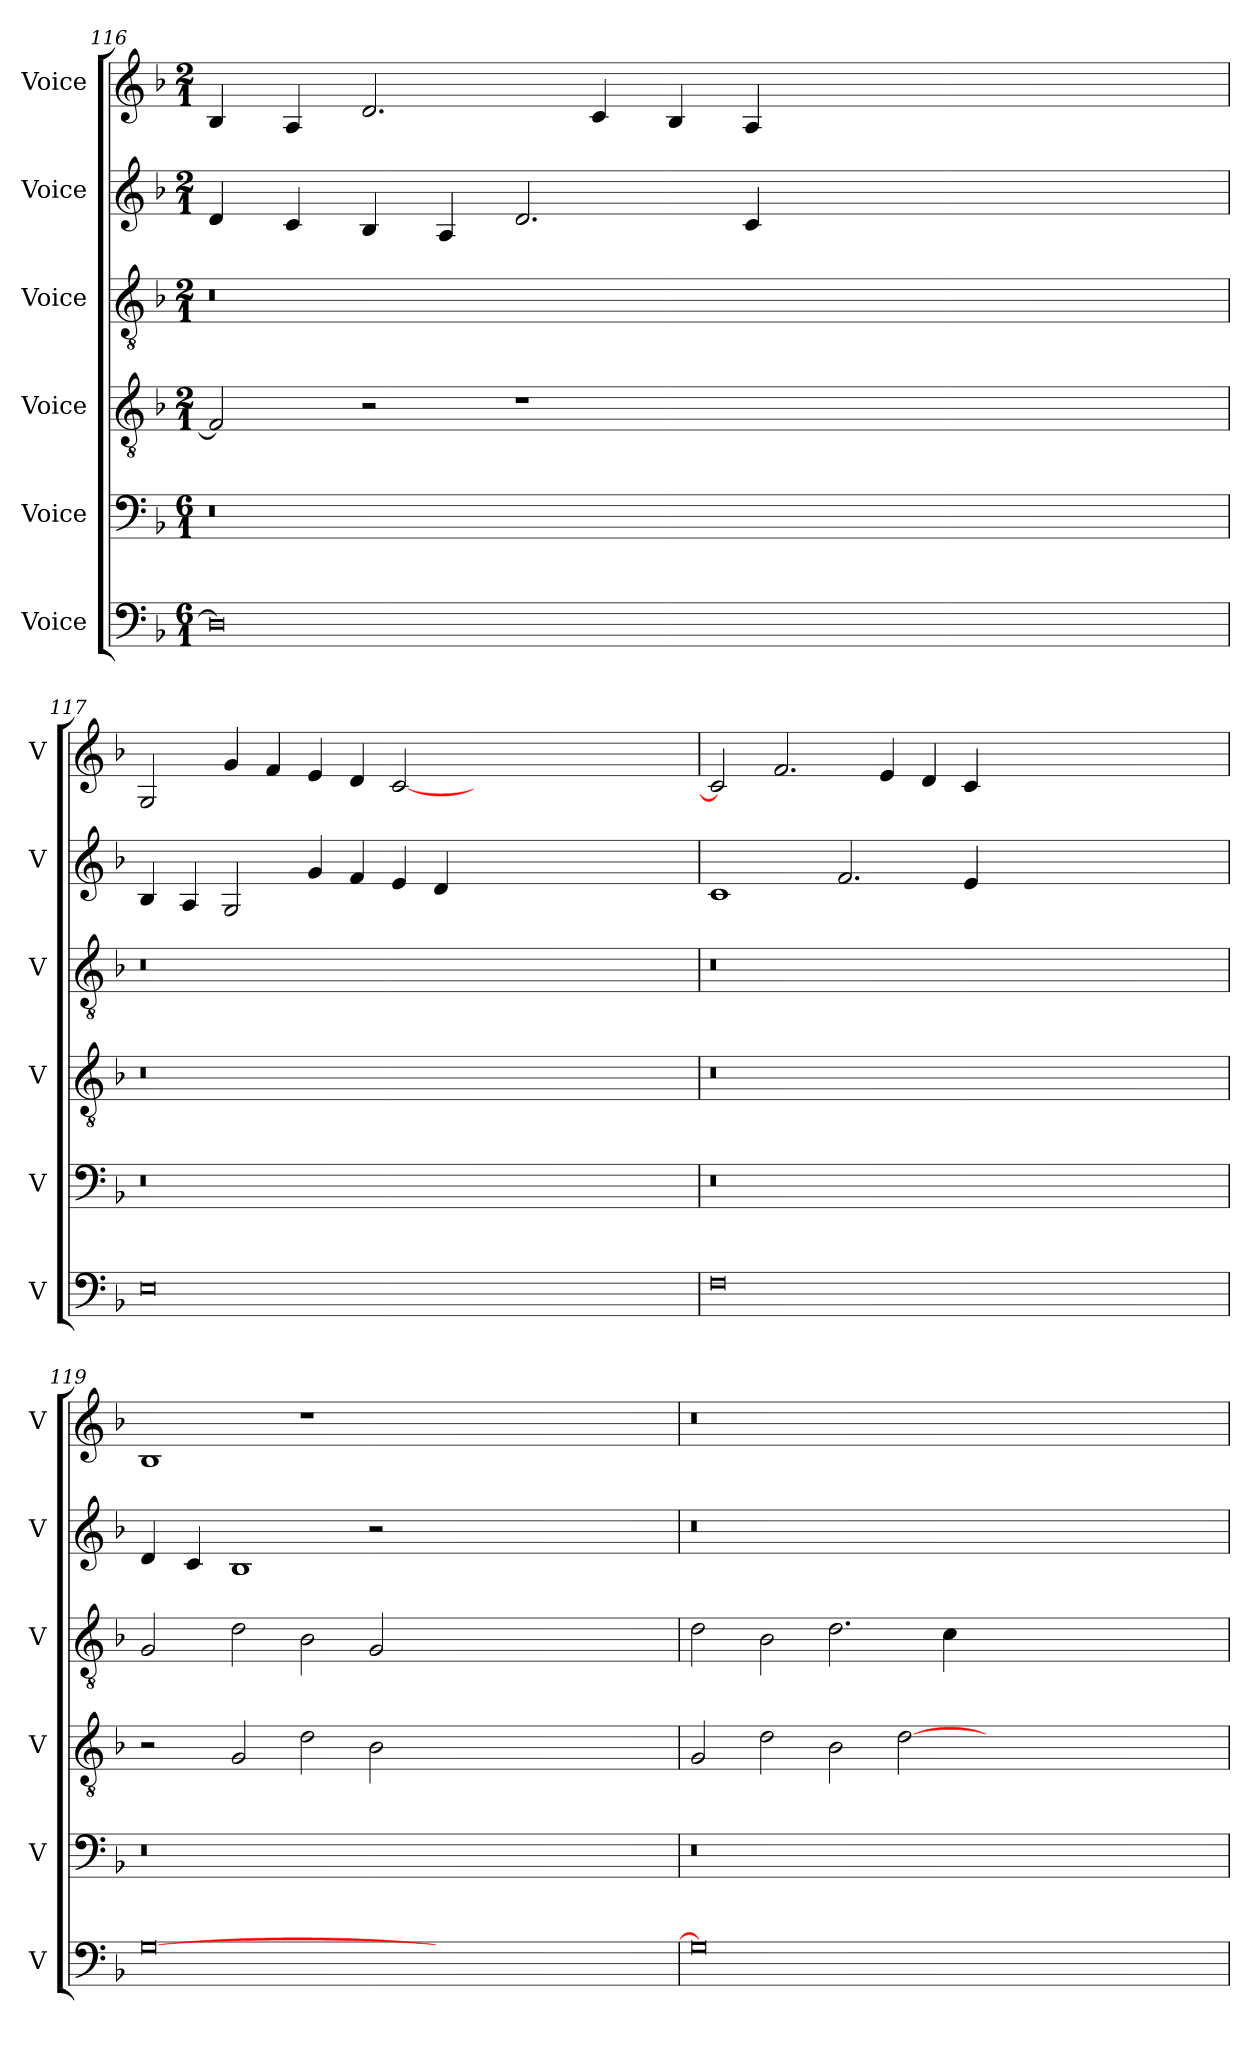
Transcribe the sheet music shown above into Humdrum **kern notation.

**kern	**kern	**kern	**kern	**kern	**kern
*part6	*part5	*part4	*part3	*part2	*part1
*staff6	*staff5	*staff4	*staff3	*staff2	*staff1
*I"Voice	*I"Voice	*I"Voice	*I"Voice	*I"Voice	*I"Voice
*I'V	*I'V	*I'V	*I'V	*I'V	*I'V
!!LO:PB:g=z
*clefF4	*clefF4	*clefGv2	*clefGv2	*clefG2	*clefG2
*k[b-]	*k[b-]	*k[b-]	*k[b-]	*k[b-]	*k[b-]
*M6/1	*M6/1	*M2/1	*M2/1	*M2/1	*M2/1
=116	=116	=116	=116	=116	=116
0D]	0r	2F/]	0r	4d/	4B-/
.	.	.	.	4c/	4A/
.	.	2r	.	4B-/	2.d/
.	.	.	.	4A/	.
.	.	1r	.	2.d/	.
.	.	.	.	.	4c/
.	.	.	.	.	4B-/
.	.	.	.	4c/	4A/
00ryy	00ryy	00ryy	00ryy	00ryy	00ryy
=117	=117	=117	=117	=117	=117
0E	0r	0r	0r	4B-/	2G/
.	.	.	.	4A/	.
.	.	.	.	2G/	4g/
.	.	.	.	.	4f/
.	.	.	.	4g/	4e/
.	.	.	.	4f/	4d/
.	.	.	.	4e/	[2c/
.	.	.	.	4d/	.
00ryy	00ryy	00ryy	00ryy	00ryy	00ryy
!!LO:LB:g=z
=118	=118	=118	=118	=118	=118
0F	0r	0r	0r	1c	2c/]
.	.	.	.	.	2.f/
.	.	.	.	2.f/	.
.	.	.	.	.	4e/
.	.	.	.	.	4d/
.	.	.	.	4e/	4c/
00ryy	00ryy	00ryy	00ryy	00ryy	00ryy
=119	=119	=119	=119	=119	=119
[0G	0r	2r	2G/	4d/	1B-
.	.	.	.	4c/	.
.	.	2G/	2d\	1B-	.
.	.	2d\	2B-\	.	1r
.	.	2B-\	2G/	2r	.
00ryy	00ryy	00ryy	00ryy	00ryy	00ryy
!!LO:PB:g=z
=120	=120	=120	=120	=120	=120
0G]	0r	2G/	2d\	0r	0r
.	.	2d\	2B-\	.	.
.	.	2B-\	2.d\	.	.
.	.	[2d\	.	.	.
.	.	.	4c\	.	.
00ryy	00ryy	00ryy	00ryy	00ryy	00ryy
=	=	=	=	=	=
*-	*-	*-	*-	*-	*-
